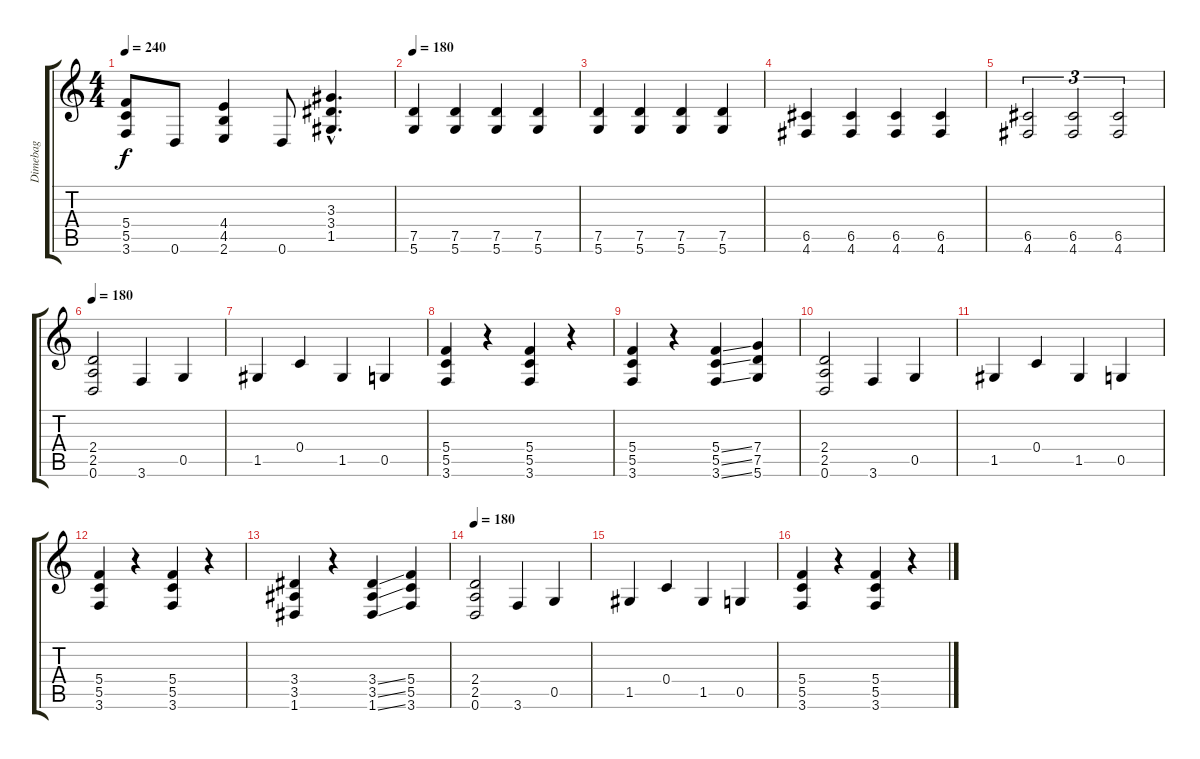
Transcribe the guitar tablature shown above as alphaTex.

\track ("Dimebag" "Dimebag") {instrument distortionguitar}
\staff {score tabs}
\tuning (D4 A3 F3 C3 G2 D2) {hide}
\ts (4 4)
\tempo 240
\clef g2
\ks c
(5.4{t} 5.5{t} 3.6{t}).8{dy f} 0.6.8 (4.4 4.5 2.6).4 0.6.8 (3.3{hac} 3.4{hac} 1.5{hac}).4{d} |
\tempo 180
(7.5 5.6).4 (7.5 5.6).4 (7.5 5.6).4 (7.5 5.6).4 |
(7.5 5.6).4 (7.5 5.6).4 (7.5 5.6).4 (7.5 5.6).4 |
(6.5 4.6).4 (6.5 4.6).4 (6.5 4.6).4 (6.5 4.6).4 |
(6.5 4.6).2{tu (3 2)} (6.5 4.6).2{tu (3 2)} (6.5 4.6).2{tu (3 2)} |
\tempo 180
(2.4 2.5 0.6).2 3.6.4 0.5.4 |
1.5.4 0.4.4 1.5.4 0.5.4 |
(5.4 5.5 3.6).4 r.4 (5.4 5.5 3.6).4 r.4 |
(5.4 5.5 3.6).4 r.4 (5.4{ss} 5.5{ss} 3.6{ss}).4 (7.4 7.5 5.6).4 |
(2.4 2.5 0.6).2 3.6.4 0.5.4 |
1.5.4 0.4.4 1.5.4 0.5.4 |
(5.4 5.5 3.6).4 r.4 (5.4 5.5 3.6).4 r.4 |
(3.4 3.5 1.6).4 r.4 (3.4{ss} 3.5{ss} 1.6{ss}).4 (5.4 5.5 3.6).4 |
\tempo 180
(2.4 2.5 0.6).2 3.6.4 0.5.4 |
1.5.4 0.4.4 1.5.4 0.5.4 |
(5.4 5.5 3.6).4 r.4 (5.4 5.5 3.6).4 r.4
